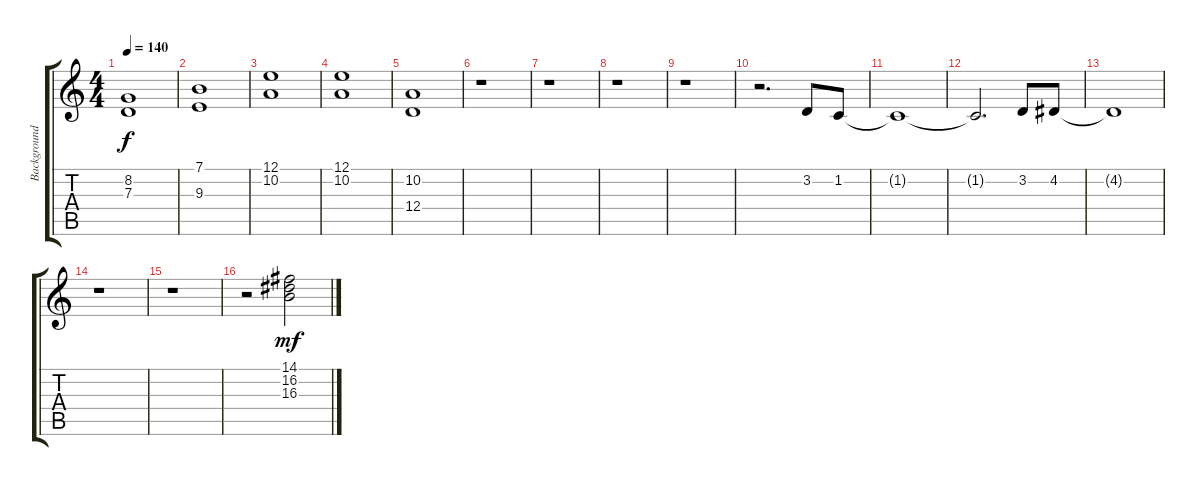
\track ("Background" "Background") {instrument choiraahs}
\staff {score tabs}
\tuning (E4 B3 G3 D3 A2 E2) {hide}
\ts (4 4)
\tempo 140
\clef g2
\ks c
(8.2 7.3).1{dy f} |
(7.1 9.3).1 |
(12.1 10.2).1 |
(12.1 10.2).1 |
(10.2 12.4).1 |
r.1 |
r.1 |
r.1 |
r.1 |
r.2{d} 3.2.8 1.2.8 |
1.2{t}.1 |
1.2{t}.2{d} 3.2.8 4.2.8 |
4.2{t}.1 |
r.1 |
r.1 |
r.2 (14.1 16.2 16.3).2{dy mf}
